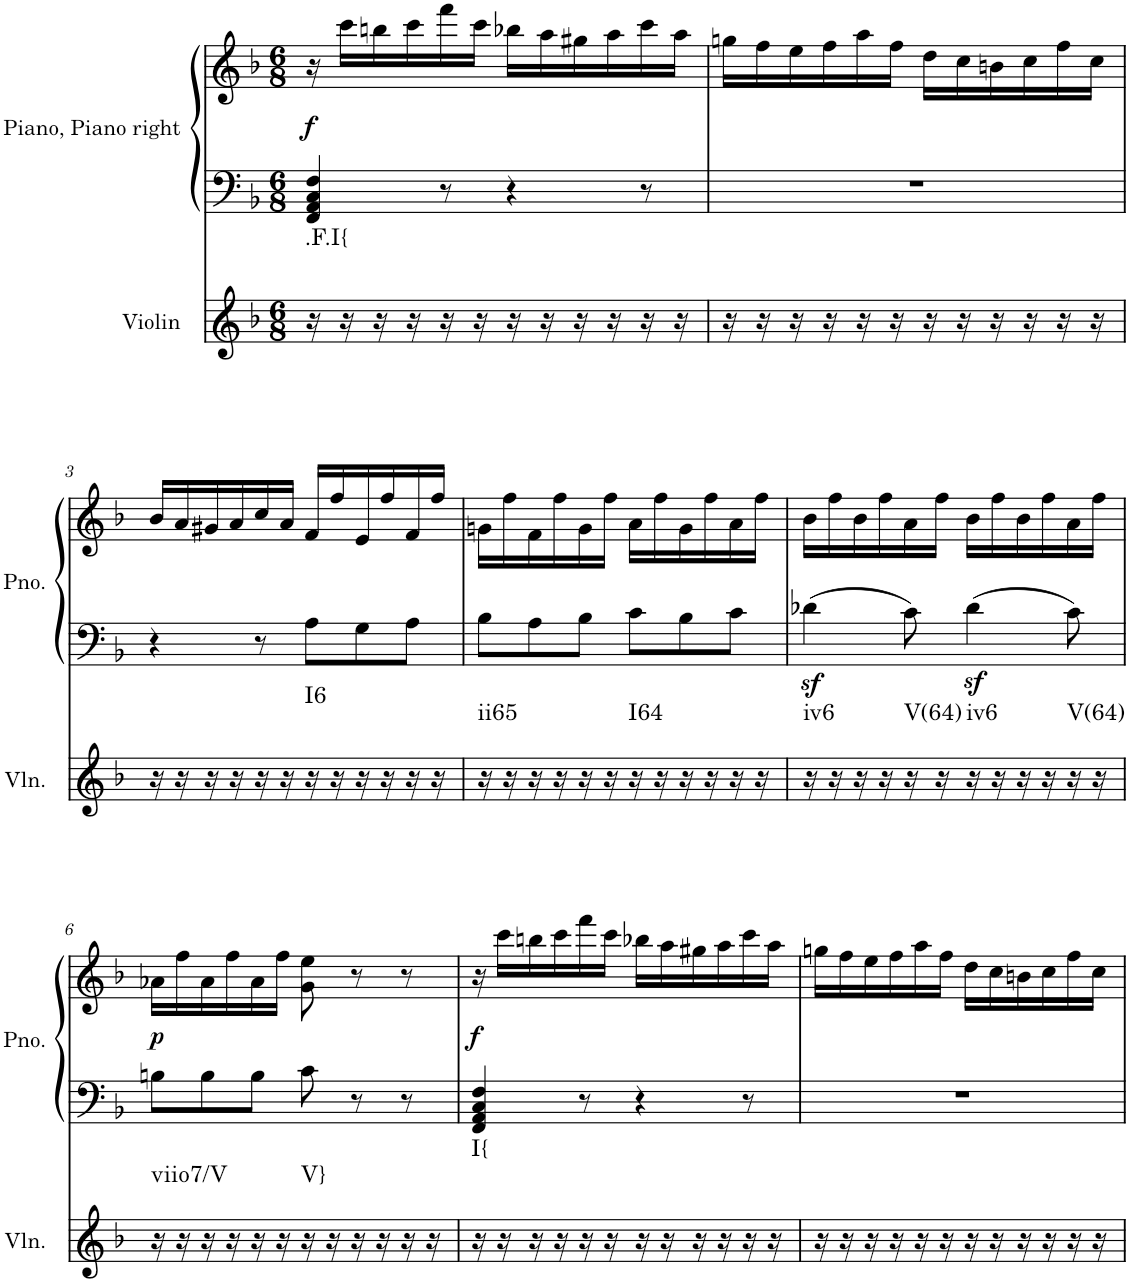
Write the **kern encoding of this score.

**kern	**harte	**kern	**kern	**dynam
*part2	*part2	*part1	*part1	*part1
*staff3	*	*staff2	*staff1	*staff1/2
*I"Violin	*	*I"Piano, Piano right	*	*
*I'Vln.	*	*I'Pno.	*	*
*clefG2	*	*clefF4	*clefG2	*
*k[b-]	*	*k[b-]	*k[b-]	*
*M6/8	*	*M6/8	*M6/8	*
=1	=1	=1	=1	=1
!	!LO:H:kt=.F.I{	!	!	!LO:DY:b
16r	N	4FF/ 4AA/ 4C/ 4F/	16r	f
16r	.	.	16ccc\LL	.
16r	.	.	16bbn\	.
16r	.	.	16ccc\	.
16r	.	8r	16fff\	.
16r	.	.	16ccc\JJ	.
16r	.	4r	16bb-X\LL	.
16r	.	.	16aa\	.
16r	.	.	16gg#X\	.
16r	.	.	16aa\	.
16r	.	8r	16ccc\	.
16r	.	.	16aa\JJ	.
=2	=2	=2	=2	=2
16r	.	2.r	16ggn\LL	.
16r	.	.	16ff\	.
16r	.	.	16ee\	.
16r	.	.	16ff\	.
16r	.	.	16aa\	.
16r	.	.	16ff\JJ	.
16r	.	.	16dd\LL	.
16r	.	.	16cc\	.
16r	.	.	16bn\	.
16r	.	.	16cc\	.
16r	.	.	16ff\	.
16r	.	.	16cc\JJ	.
!!LO:LB:g=z
=3	=3	=3	=3	=3
16r	.	4r	16b-/LL	.
16r	.	.	16a/	.
16r	.	.	16g#X/	.
16r	.	.	16a/	.
16r	.	8r	16cc/	.
16r	.	.	16a/JJ	.
!	!LO:H:kt=I6	!	!	!
16r	N	8A\L	16f/LL	.
16r	.	.	16ff/	.
16r	.	8G\	16e/	.
16r	.	.	16ff/	.
16r	.	8A\J	16f/	.
16r	.	.	16ff/JJ	.
=4	=4	=4	=4	=4
!	!LO:H:kt=ii65	!	!	!
16r	N	8B-\L	16gn\LL	.
16r	.	.	16ff\	.
16r	.	8A\	16f\	.
16r	.	.	16ff\	.
16r	.	8B-\J	16g\	.
16r	.	.	16ff\JJ	.
!	!LO:H:kt=I64	!	!	!
16r	N	8c\L	16a\LL	.
16r	.	.	16ff\	.
16r	.	8B-\	16g\	.
16r	.	.	16ff\	.
16r	.	8c\J	16a\	.
16r	.	.	16ff\JJ	.
=5	=5	=5	=5	=5
!	!LO:H:kt=iv6	!	!	!
16r	N	4d-Xz<\	16b-\LL	.
16r	.	.	16ff\	.
16r	.	.	16b-\	.
16r	.	.	16ff\	.
!	!LO:H:kt=V(64)	!	!	!
16r	N	8c\	16a\	.
16r	.	.	16ff\JJ	.
!	!LO:H:kt=iv6	!	!	!
16r	N	4d-z<\	16b-\LL	.
16r	.	.	16ff\	.
16r	.	.	16b-\	.
16r	.	.	16ff\	.
!	!LO:H:kt=V(64)	!	!	!
16r	N	8c\	16a\	.
16r	.	.	16ff\JJ	.
!!LO:LB:g=z
=6	=6	=6	=6	=6
!	!LO:H:kt=viio7/V	!	!	!LO:DY:a=2
16r	N	8Bn\L	16a-X\LL	p
16r	.	.	16ff\	.
16r	.	8B\	16a-\	.
16r	.	.	16ff\	.
16r	.	8B\J	16a-\	.
16r	.	.	16ff\JJ	.
!	!LO:H:kt=V}	!	!	!
16r	N	8c\	8g\ 8ee\	.
16r	.	.	.	.
16r	.	8r	8r	.
16r	.	.	.	.
16r	.	8r	8r	.
16r	.	.	.	.
=7	=7	=7	=7	=7
!	!LO:H:kt=I{	!	!	!LO:DY:b
16r	N	4FF/ 4AA/ 4C/ 4F/	16r	f
16r	.	.	16ccc\LL	.
16r	.	.	16bbn\	.
16r	.	.	16ccc\	.
16r	.	8r	16fff\	.
16r	.	.	16ccc\JJ	.
16r	.	4r	16bb-X\LL	.
16r	.	.	16aa\	.
16r	.	.	16gg#X\	.
16r	.	.	16aa\	.
16r	.	8r	16ccc\	.
16r	.	.	16aa\JJ	.
=8	=8	=8	=8	=8
16r	.	2.r	16ggn\LL	.
16r	.	.	16ff\	.
16r	.	.	16ee\	.
16r	.	.	16ff\	.
16r	.	.	16aa\	.
16r	.	.	16ff\JJ	.
16r	.	.	16dd\LL	.
16r	.	.	16cc\	.
16r	.	.	16bn\	.
16r	.	.	16cc\	.
16r	.	.	16ff\	.
16r	.	.	16cc\JJ	.
=	=	=	=	=
*-	*-	*-	*-	*-
